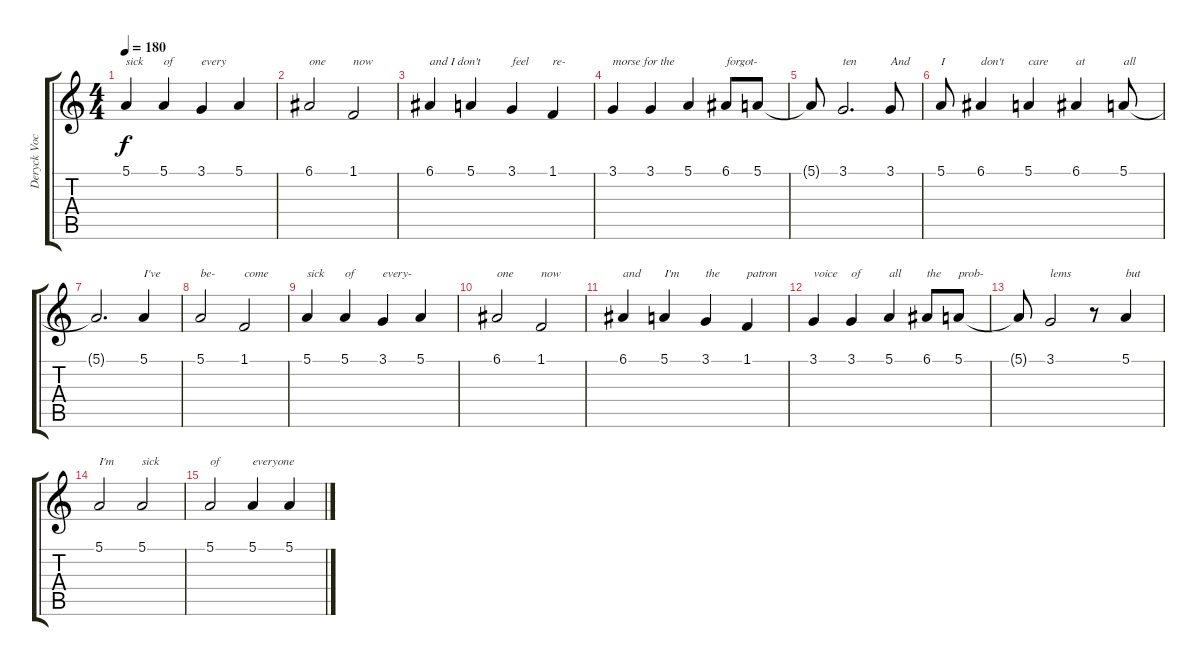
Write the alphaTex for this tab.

\track ("Deryck Vocal" "Deryck Voc") {instrument tenorsax}
\staff {score tabs}
\tuning (E4 B3 G3 D3 A2 E2) {hide}
\ts (4 4)
\tempo 180
\clef g2
\ks c
5.1.4{txt "sick" dy f} 5.1.4{txt "of"} 3.1.4{txt "every"} 5.1.4 |
6.1.2{txt "one"} 1.1.2{txt "now"} |
6.1.4{txt "and I don't"} 5.1.4 3.1.4{txt "feel"} 1.1.4{txt "re-"} |
3.1.4{txt "morse for the"} 3.1.4 5.1.4 6.1.8{txt "forgot-"} 5.1.8 |
5.1{t}.8 3.1.2{d txt "ten"} 3.1.8{txt "And"} |
5.1.8{txt "I "} 6.1.4{txt "don't"} 5.1.4{txt "care"} 6.1.4{txt "at"} 5.1.8{txt "all"} |
5.1{t}.2{d} 5.1.4{txt "I've"} |
5.1.2{txt "be-"} 1.1.2{txt "come"} |
5.1.4{txt "sick "} 5.1.4{txt "of"} 3.1.4{txt "every-"} 5.1.4 |
6.1.2{txt "one"} 1.1.2{txt "now"} |
6.1.4{txt "and"} 5.1.4{txt "I'm"} 3.1.4{txt "the"} 1.1.4{txt "patron"} |
3.1.4{txt "voice"} 3.1.4{txt "of"} 5.1.4{txt "all"} 6.1.8{txt "the"} 5.1.8{txt "prob-"} |
5.1{t}.8 3.1.2{txt "lems"} r.8 5.1.4{txt "but"} |
5.1.2{txt "I'm"} 5.1.2{txt "sick"} |
5.1.2{txt "of"} 5.1.4{txt "everyone"} 5.1.4
